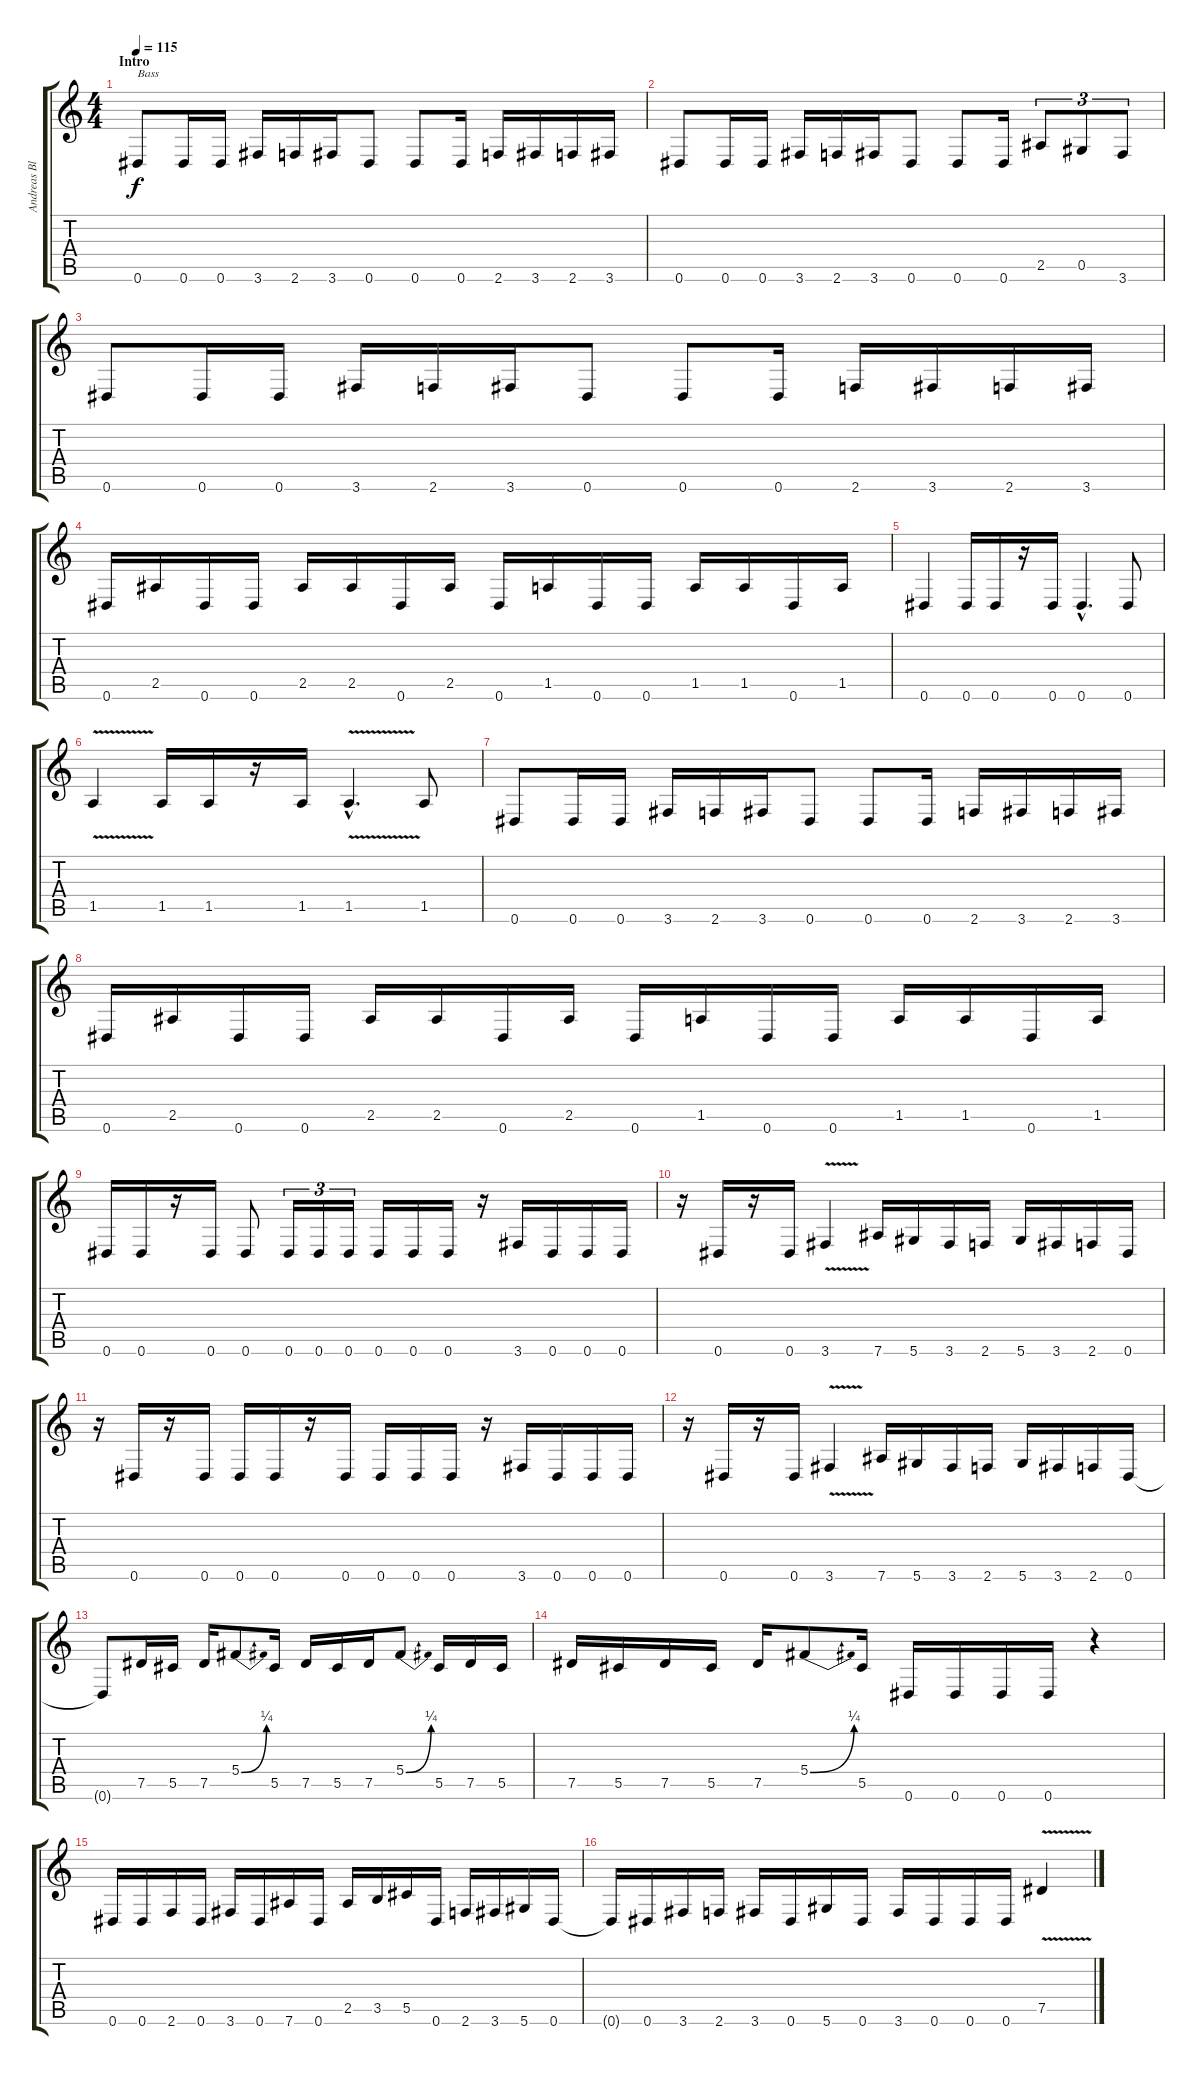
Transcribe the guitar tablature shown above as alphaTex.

\track ("Andreas Blomqvist" "Andreas Bl") {instrument electricbassfinger}
\staff {score tabs}
\tuning (Eb4 Bb3 Gb3 Db3 Ab2 Eb2) {hide}
\ts (4 4)
\section ("" "Intro")
\tempo 115
\clef g2
\ks c
0.6.8{txt "Bass" dy f instrument electricbassfinger} 0.6.16 0.6.16 3.6.16 2.6.16 3.6.16 0.6.8 0.6.8 0.6.16 2.6.16 3.6.16 2.6.16 3.6.16 |
0.6.8 0.6.16 0.6.16 3.6.16 2.6.16 3.6.16 0.6.8 0.6.8 0.6.16 2.5.8{tu (3 2)} 0.5.8{tu (3 2)} 3.6.8{tu (3 2)} |
0.6.8 0.6.16 0.6.16 3.6.16 2.6.16 3.6.16 0.6.8 0.6.8 0.6.16 2.6.16 3.6.16 2.6.16 3.6.16 |
0.6.16 2.5.16 0.6.16 0.6.16 2.5.16 2.5.16 0.6.16 2.5.16 0.6.16 1.5.16 0.6.16 0.6.16 1.5.16 1.5.16 0.6.16 1.5.16 |
0.6.4 0.6.16 0.6.16 r.16 0.6.16 0.6{hac}.4{d} 0.6.8 |
1.5{v}.4 1.5.16 1.5.16 r.16 1.5.16 1.5{v hac}.4{d} 1.5.8 |
0.6.8 0.6.16 0.6.16 3.6.16 2.6.16 3.6.16 0.6.8 0.6.8 0.6.16 2.6.16 3.6.16 2.6.16 3.6.16 |
0.6.16 2.5.16 0.6.16 0.6.16 2.5.16 2.5.16 0.6.16 2.5.16 0.6.16 1.5.16 0.6.16 0.6.16 1.5.16 1.5.16 0.6.16 1.5.16 |
0.6.16 0.6.16 r.16 0.6.16 0.6.8 0.6.16{tu (3 2)} 0.6.16{tu (3 2)} 0.6.16{tu (3 2)} 0.6.16 0.6.16 0.6.16 r.16 3.6.16 0.6.16 0.6.16 0.6.16 |
r.16 0.6.16 r.16 0.6.16 3.6{v}.4 7.6.16 5.6.16 3.6.16 2.6.16 5.6.16 3.6.16 2.6.16 0.6.16 |
r.16 0.6.16 r.16 0.6.16 0.6.16 0.6.16 r.16 0.6.16 0.6.16 0.6.16 0.6.16 r.16 3.6.16 0.6.16 0.6.16 0.6.16 |
r.16 0.6.16 r.16 0.6.16 3.6{v}.4 7.6.16 5.6.16 3.6.16 2.6.16 5.6.16 3.6.16 2.6.16 0.6.16 |
0.6{t}.8 7.5.16 5.5.16 7.5.16 5.4{be (bend 0 0 60 1)}.8 5.5.16 7.5.16 5.5.16 7.5.16 5.4{be (bend 0 0 60 1)}.8 5.5.16 7.5.16 5.5.16 |
7.5.16 5.5.16 7.5.16 5.5.16 7.5.16 5.4{be (bend 0 0 60 1)}.8 5.5.16 0.6.16 0.6.16 0.6.16 0.6.16 r.4 |
0.6.16 0.6.16 2.6.16 0.6.16 3.6.16 0.6.16 7.6.16 0.6.16 2.5.16 3.5.16 5.5.16 0.6.16 2.6.16 3.6.16 5.6.16 0.6.16 |
0.6{t}.16 0.6.16 3.6.16 2.6.16 3.6.16 0.6.16 5.6.16 0.6.16 3.6.16 0.6.16 0.6.16 0.6.16 7.5{v}.4
